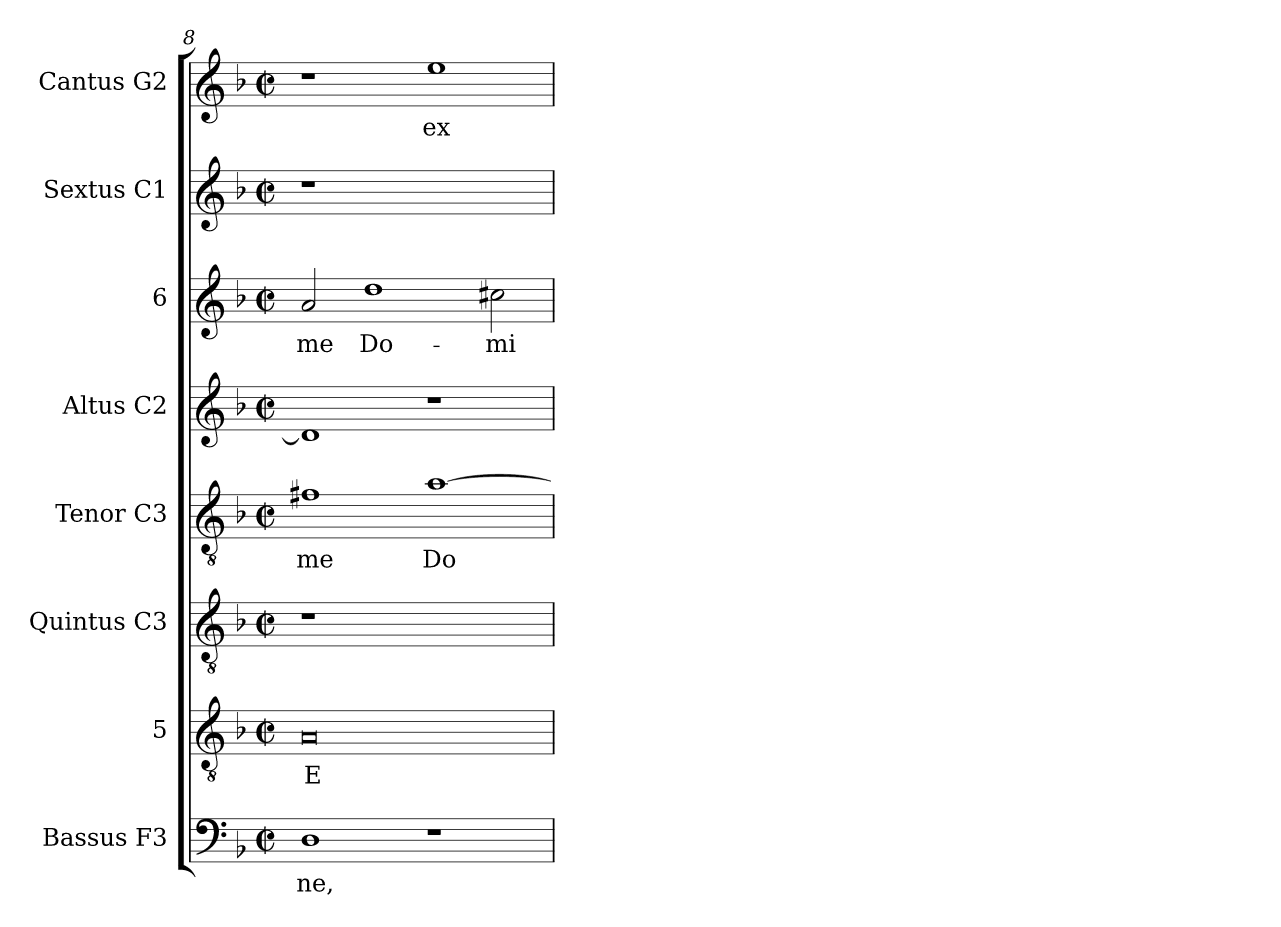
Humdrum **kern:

**kern	**text	**kern	**text	**kern	**kern	**text	**kern	**text	**kern	**text	**kern	**kern	**text
*part8	*part8	*part7	*part7	*part6	*part5	*part5	*part4	*part4	*part3	*part3	*part2	*part1	*part1
*staff8	*staff8	*staff7	*staff7	*staff6	*staff5	*staff5	*staff4	*staff4	*staff3	*staff3	*staff2	*staff1	*staff1
*I"Bassus  F3	*	*I"5	*	*I"Quintus  C3	*I"Tenor  C3	*	*I"Altus  C2	*	*I"6	*	*I"Sextus  C1	*I"Cantus  G2	*
*I'B	*	*	*	*	*I'T	*	*I'A	*	*	*	*	*I'C	*
*clefF4	*	*clefGv2	*	*clefGv2	*clefGv2	*	*clefG2	*	*clefG2	*	*clefG2	*clefG2	*
*k[b-]	*	*k[b-]	*	*k[b-]	*k[b-]	*	*k[b-]	*	*k[b-]	*	*k[b-]	*k[b-]	*
*F:	*	*F:	*	*F:	*F:	*	*F:	*	*F:	*	*F:	*F:	*
*M2/2	*	*M2/2	*	*M2/2	*M2/2	*	*M2/2	*	*M2/2	*	*M2/2	*M2/2	*
*met(c|)	*	*met(c|)	*	*met(c|)	*met(c|)	*	*met(c|)	*	*met(c|)	*	*met(c|)	*met(c|)	*
=8	=8	=8	=8	=8	=8	=8	=8	=8	=8	=8	=8	=8	=8
!	!LO:LY:b:rj	!	!LO:LY:b:rj	!	!	!LO:LY:b:rj	!	!LO:LY:b:rj	!	!LO:LY:b:rj	!	!	!
1D	-ne,	0A	E-	1r	1f#X	me	1d]	.	2a/	me	1r	1r	.
!	!	!	!	!	!	!	!	!	!	!LO:LY:b:rj	!	!	!
.	.	.	.	.	.	.	.	.	1dd	Do-	.	.	.
!	!	!	!	!	!	!LO:LY:b:rj	!	!	!	!	!	!	!LO:LY:b:cj
1r	.	.	.	1ryy	[>1a	Do-	1r	.	.	.	1ryy	1ee	ex-
!	!	!	!	!	!	!	!	!	!	!LO:LY:b:rj	!	!	!
.	.	.	.	.	.	.	.	.	2cc#X\	-mi-	.	.	.
=	=	=	=	=	=	=	=	=	=	=	=	=	=
*-	*-	*-	*-	*-	*-	*-	*-	*-	*-	*-	*-	*-	*-
